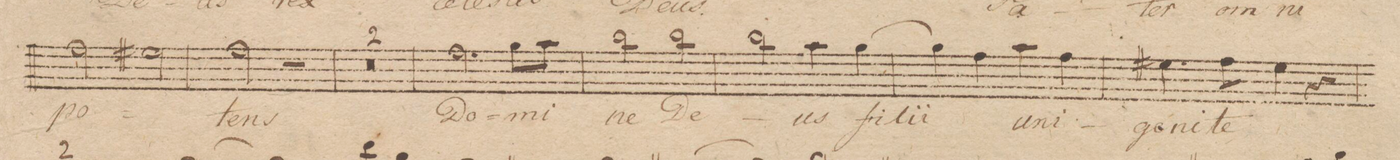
**kern	**text	**dynam
*I"Alto Solo	*	*
*clefC3	*	*
*k[]	*	*
*met(c)	*	*
*M4/4	*	*
2g\	-po-	.
2f#X\	.	.
=75	=75	=75
2g\	-tens	.
2r	.	.
=76	=76	=76
0r	.	.
=77	=77	=77
=78	=78	=78
2.g\	Do-	.
8a\L	-mi-	.
8b\J	.	.
=79	=79	=79
2cc\	-ne	.
2cc\	De-	.
=80	=80	=80
2cc\	.	.
4b\	-us	.
[4a\	fi-	.
=81	=81	=81
4a\]	-lii	.
4g\	.	.
4b\	u-	.
4g\	-ni-	.
=82	=82	=82
4.f#X\	-geni-	.
8g\	-te	.
4f#\	.	.
4r	.	.
=83	=83	=83
*-	*-	*-
